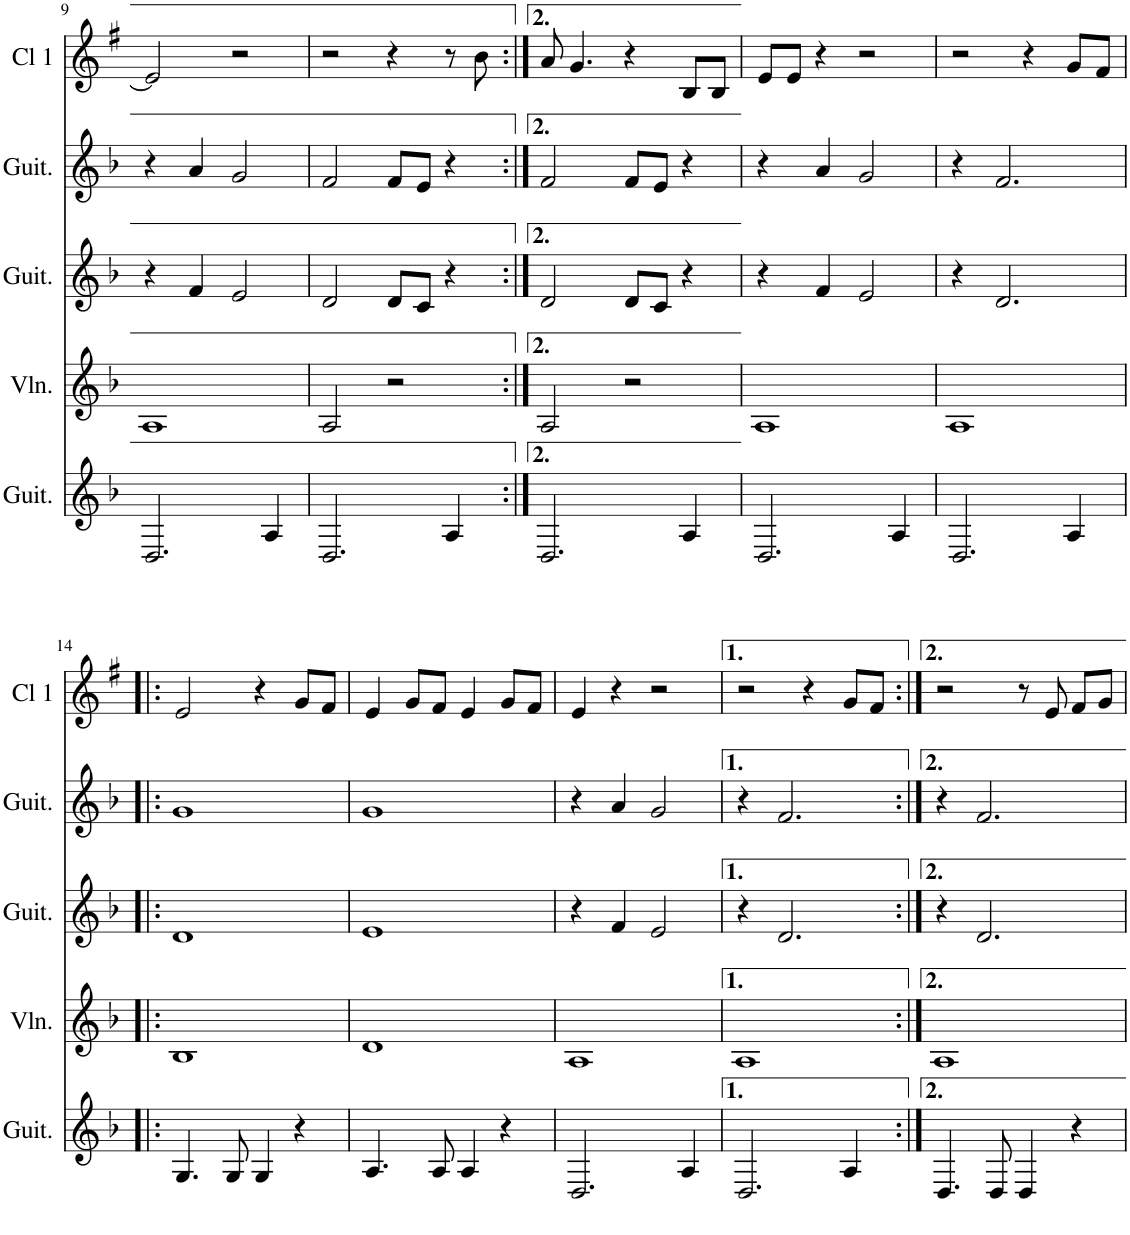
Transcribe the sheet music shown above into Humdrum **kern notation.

**kern	**kern	**kern	**kern	**kern
*part5	*part4	*part3	*part2	*part1
*staff5	*staff4	*staff3	*staff2	*staff1
*I"Guitare acoustique	*I"Violon	*I"Guitare classique	*I"Guitare acoustique	*I"Clar 1
*I'Guit.	*I'Vln.	*I'Guit.	*I'Guit.	*I'Cl 1
!!LO:PB:g=z
*clefG2	*clefG2	*clefG2	*clefG2	*clefG2
*	*	*	*	*Trd1c2
*k[b-]	*k[b-]	*k[b-]	*k[b-]	*k[f#]
*M4/4	*M4/4	*M4/4	*M4/4	*M4/4
=9	=9	=9	=9	=9
2.D/	1A	4r	4r	2e/]
.	.	4f/	4a/	.
.	.	2e/	2g/	2r
4A/	.	.	.	.
=10	=10	=10	=10	=10
2.D/	2A/	2d/	2f/	2r
.	2r	8d/L	8f/L	4r
.	.	8c/J	8e/J	.
4A/	.	4r	4r	8r
.	.	.	.	8b\
=11:|!	=11:|!	=11:|!	=11:|!	=11:|!
2.D/	2A/	2d/	2f/	8a/
.	.	.	.	4.g/
.	2r	8d/L	8f/L	4r
.	.	8c/J	8e/J	.
4A/	.	4r	4r	8B/L
.	.	.	.	8B/J
=12	=12	=12	=12	=12
2.D/	1A	4r	4r	8e/L
.	.	.	.	8e/J
.	.	4f/	4a/	4r
.	.	2e/	2g/	2r
4A/	.	.	.	.
=13	=13	=13	=13	=13
2.D/	1A	4r	4r	2r
.	.	2.d/	2.f/	.
.	.	.	.	4r
4A/	.	.	.	8g/L
.	.	.	.	8f#/J
!!LO:LB:g=z
=14!|:	=14!|:	=14!|:	=14!|:	=14!|:
4.G/	1B-	1d	1g	2e/
8G/	.	.	.	.
4G/	.	.	.	4r
4r	.	.	.	8g/L
.	.	.	.	8f#/J
=15	=15	=15	=15	=15
4.A/	1d	1e	1g	4e/
.	.	.	.	8g/L
8A/	.	.	.	8f#/J
4A/	.	.	.	4e/
4r	.	.	.	8g/L
.	.	.	.	8f#/J
=16	=16	=16	=16	=16
2.D/	1A	4r	4r	4e/
.	.	4f/	4a/	4r
.	.	2e/	2g/	2r
4A/	.	.	.	.
=17	=17	=17	=17	=17
2.D/	1A	4r	4r	2r
.	.	2.d/	2.f/	.
.	.	.	.	4r
4A/	.	.	.	8g/L
.	.	.	.	8f#/J
=18:|!	=18:|!	=18:|!	=18:|!	=18:|!
4.D/	1A	4r	4r	2r
.	.	2.d/	2.f/	.
8D/	.	.	.	.
4D/	.	.	.	8r
.	.	.	.	8e/
4r	.	.	.	8f#/L
.	.	.	.	8g/J
=	=	=	=	=
*-	*-	*-	*-	*-
